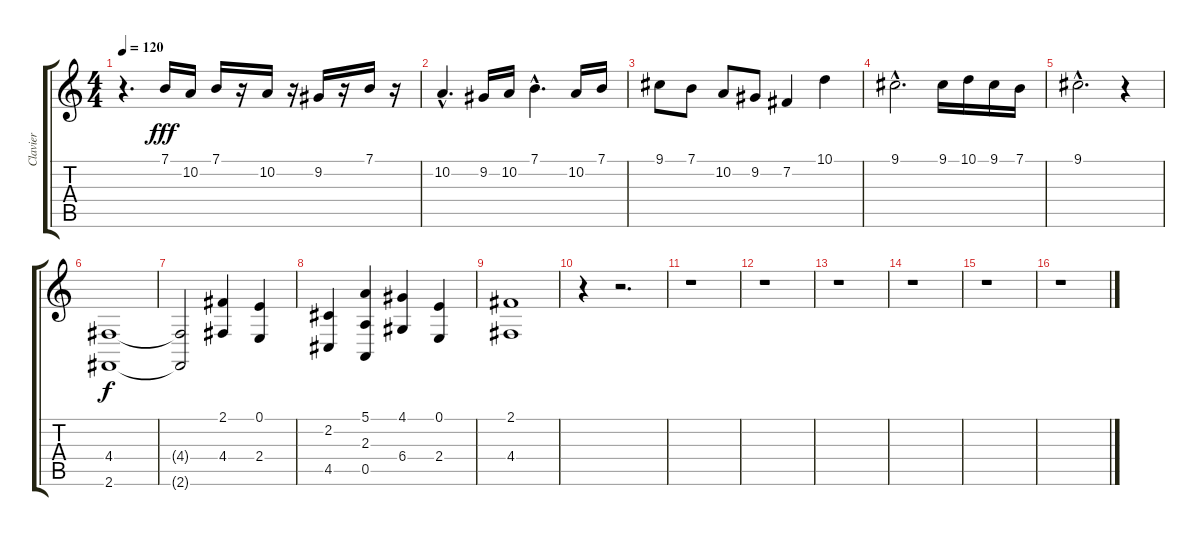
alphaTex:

\track ("Clavier" "Clavier") {instrument trumpet}
\staff {score tabs}
\tuning (E4 B3 G3 D3 A2 E2) {hide}
\ts (4 4)
\tempo 120
\clef g2
\ks c
r.4{d dy fff} 7.1.16 10.2.16 7.1.16 r.16 10.2.16 r.16 9.2.16 r.16 7.1.16 r.16 |
10.2{hac}.4{d} 9.2.16 10.2.16 7.1{hac}.4{d} 10.2.16 7.1.16 |
9.1.8 7.1.8 10.2.8 9.2.8 7.2.4 10.1.4 |
9.1{hac}.2{d} 9.1.16 10.1.16 9.1.16 7.1.16 |
9.1{hac}.2{d} r.4 |
(4.4 2.6).1{dy f instrument choiraahs} |
(4.4{t} 2.6{t}).2 (2.1 4.4).4 (0.1 2.4).4 |
(2.2 4.5).4 (5.1 2.3 0.5).4 (4.1 6.4).4 (0.1 2.4).4 |
(2.1 4.4).1 |
r.4{instrument trumpet} r.2{d} |
r.1 |
r.1 |
r.1 |
r.1 |
r.1 |
r.1
